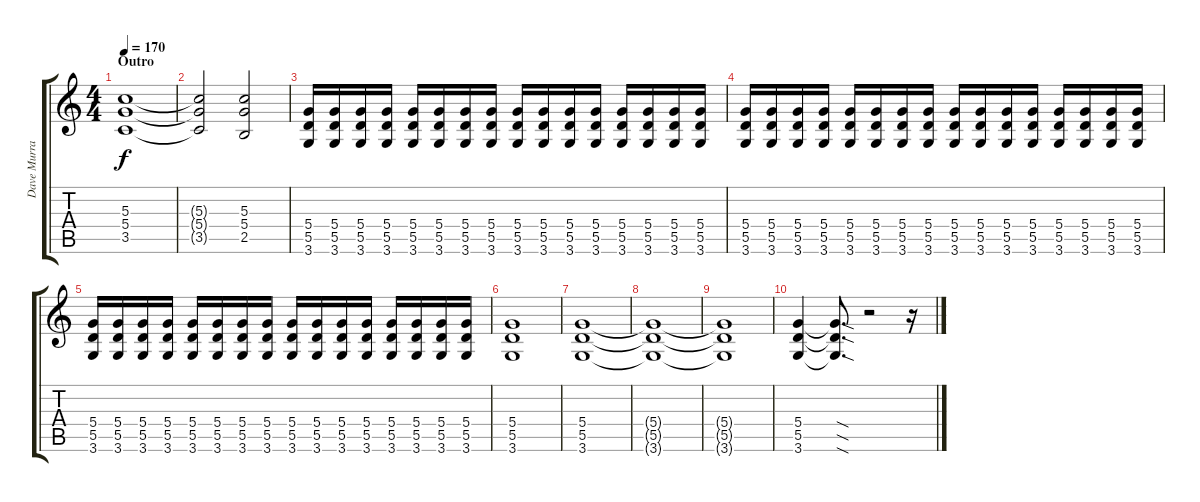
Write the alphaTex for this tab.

\track ("Dave Murray" "Dave Murra") {instrument overdrivenguitar}
\staff {score tabs}
\tuning (E4 B3 G3 D3 A2 E2) {hide}
\ts (4 4)
\section ("" "Outro")
\tempo 170
\clef g2
\ks c
(5.3 5.4 3.5).1{dy f} |
(5.3{t} 5.4{t} 3.5{t}).2 (5.3 5.4 2.5).2 |
(5.4 5.5 3.6).16 (5.4 5.5 3.6).16 (5.4 5.5 3.6).16 (5.4 5.5 3.6).16 (5.4 5.5 3.6).16 (5.4 5.5 3.6).16 (5.4 5.5 3.6).16 (5.4 5.5 3.6).16 (5.4 5.5 3.6).16 (5.4 5.5 3.6).16 (5.4 5.5 3.6).16 (5.4 5.5 3.6).16 (5.4 5.5 3.6).16 (5.4 5.5 3.6).16 (5.4 5.5 3.6).16 (5.4 5.5 3.6).16 |
(5.4 5.5 3.6).16 (5.4 5.5 3.6).16 (5.4 5.5 3.6).16 (5.4 5.5 3.6).16 (5.4 5.5 3.6).16 (5.4 5.5 3.6).16 (5.4 5.5 3.6).16 (5.4 5.5 3.6).16 (5.4 5.5 3.6).16 (5.4 5.5 3.6).16 (5.4 5.5 3.6).16 (5.4 5.5 3.6).16 (5.4 5.5 3.6).16 (5.4 5.5 3.6).16 (5.4 5.5 3.6).16 (5.4 5.5 3.6).16 |
(5.4 5.5 3.6).16 (5.4 5.5 3.6).16 (5.4 5.5 3.6).16 (5.4 5.5 3.6).16 (5.4 5.5 3.6).16 (5.4 5.5 3.6).16 (5.4 5.5 3.6).16 (5.4 5.5 3.6).16 (5.4 5.5 3.6).16 (5.4 5.5 3.6).16 (5.4 5.5 3.6).16 (5.4 5.5 3.6).16 (5.4 5.5 3.6).16 (5.4 5.5 3.6).16 (5.4 5.5 3.6).16 (5.4 5.5 3.6).16 |
(5.4 5.5 3.6).1 |
(5.4 5.5 3.6).1 |
(5.4{t} 5.5{t} 3.6{t}).1 |
(5.4{t} 5.5{t} 3.6{t}).1 |
(5.4 5.5 3.6).4 (5.4{sod t} 5.5{sod t} 3.6{sod t}).8{d} r.2 r.16
